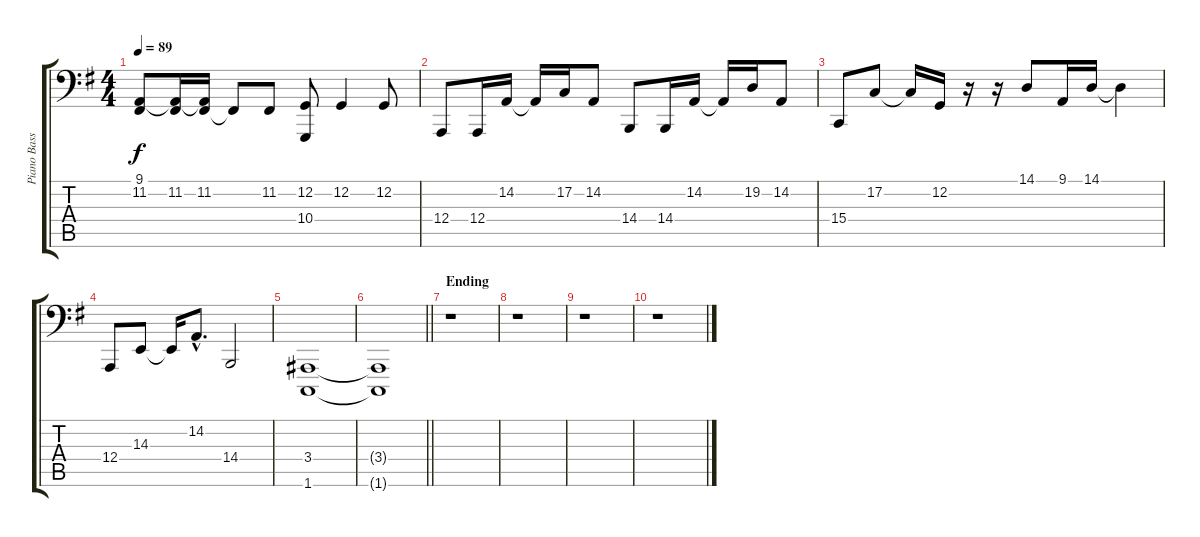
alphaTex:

\track ("Piano Bass" "Piano Bass") {instrument brightacousticpiano}
\staff {score tabs}
\tuning (C2 G1 D1 A0 E0 A-1) {hide}
\ts (4 4)
\tempo 89
\clef f4
\ks g
(9.1 11.2).8{dy f} (9.1{t} 11.2).16 (9.1{t} 11.2).16 11.2{t}.8 11.2.8 (12.2 10.4).8 12.2.4 12.2.8 |
12.4.8 12.4.16 14.2.16 14.2{t}.16 17.2.16 14.2.8 14.4.8 14.4.16 14.2.16 14.2{t}.16 19.2.16 14.2.8 |
15.4.8 17.2.8 17.2{t}.16 12.2.16 r.16 r.16 14.1.8 9.1.16 14.1.16 14.1{t}.4 |
12.4.8 14.3.8 14.3{t}.16 14.2{hac}.8{d} 14.4.2 |
(3.4 1.6).1 |
\barLineRight lightlight
(3.4{t} 1.6{t}).1 |
\section ("" "Ending")
r.1 |
r.1 |
r.1 |
r.1
